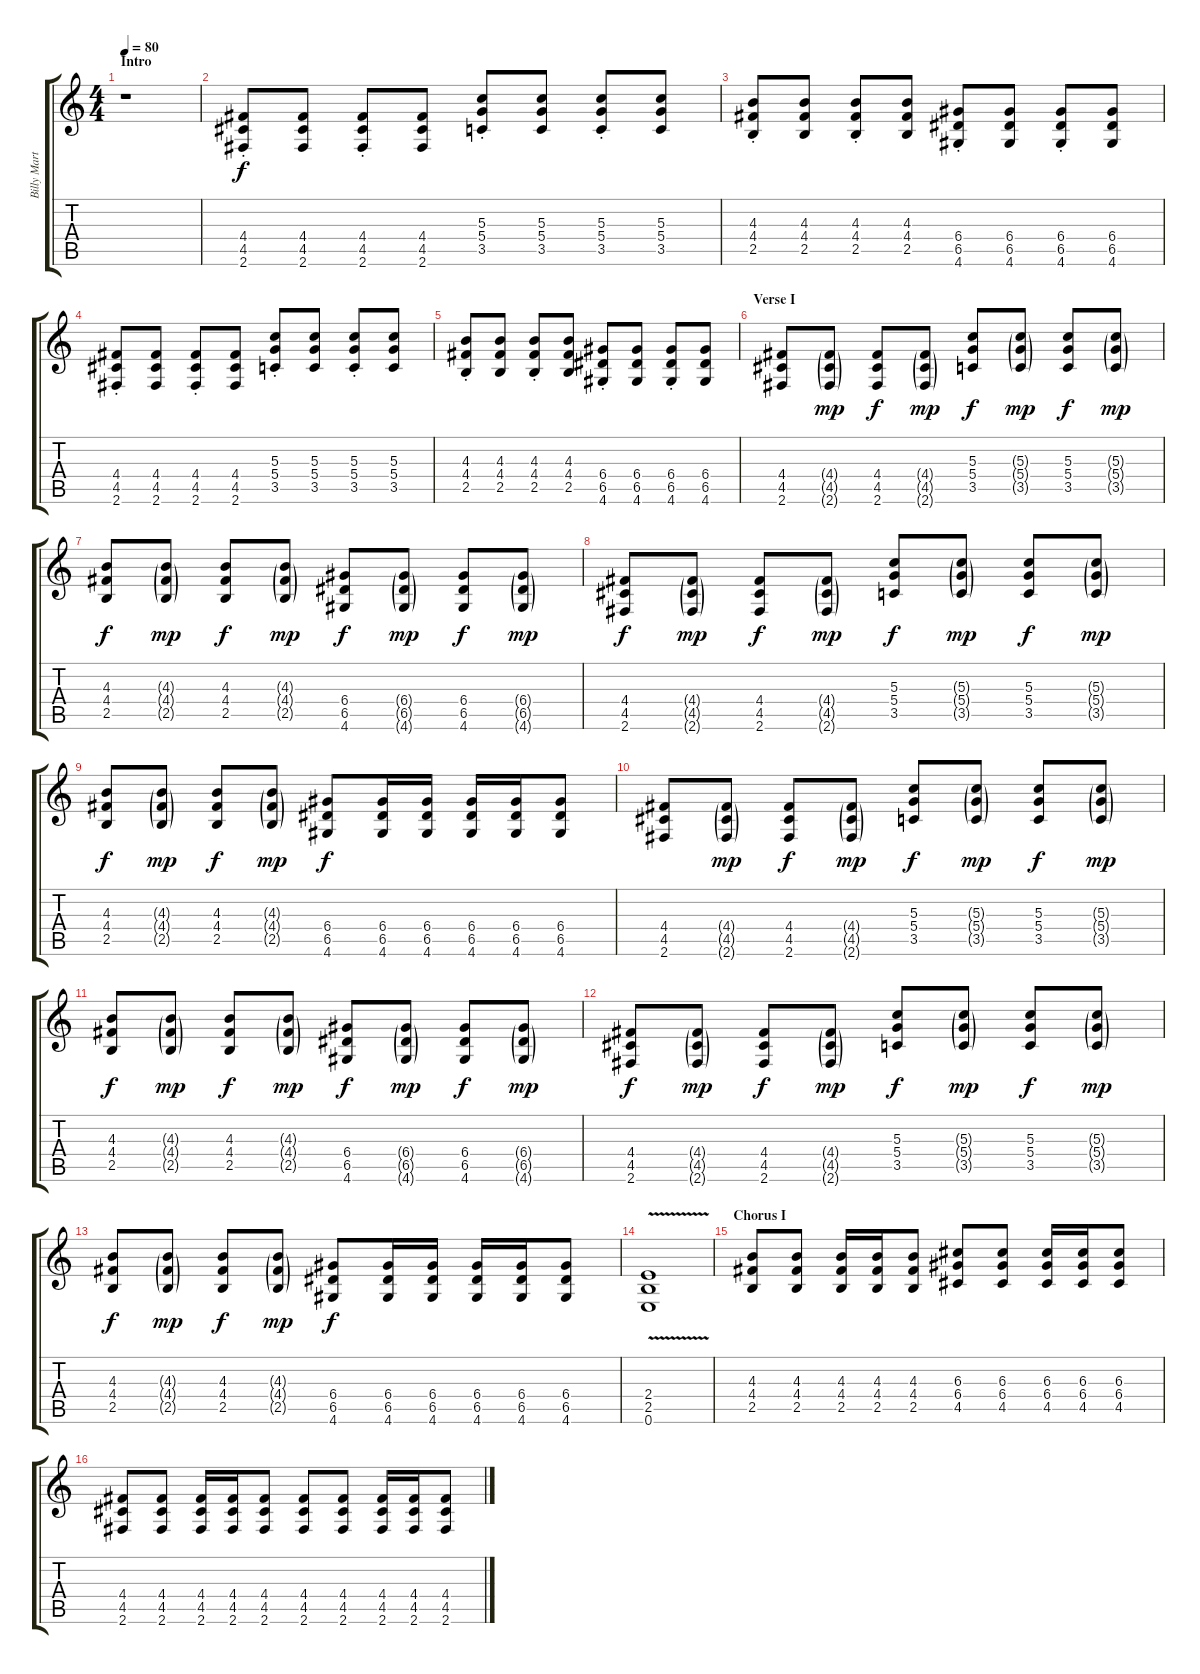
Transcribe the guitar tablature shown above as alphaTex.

\track ("Billy Martin - Lead Guitar" "Billy Mart") {instrument overdrivenguitar}
\staff {score tabs}
\tuning (E4 B3 G3 D3 A2 E2) {hide}
\ts (4 4)
\section ("" "Intro")
\tempo 80
\clef g2
\ks c
r.1{dy f instrument overdrivenguitar} |
(4.4{st} 4.5{st} 2.6{st}).8{instrument electricguitarmuted} (4.4 4.5 2.6).8 (4.4{st} 4.5{st} 2.6{st}).8 (4.4 4.5 2.6).8 (5.3{st} 5.4{st} 3.5{st}).8 (5.3 5.4 3.5).8 (5.3{st} 5.4{st} 3.5{st}).8 (5.3 5.4 3.5).8 |
(4.3{st} 4.4{st} 2.5{st}).8 (4.3 4.4 2.5).8 (4.3{st} 4.4{st} 2.5{st}).8 (4.3 4.4 2.5).8 (6.4{st} 6.5{st} 4.6{st}).8 (6.4 6.5 4.6).8 (6.4{st} 6.5{st} 4.6{st}).8 (6.4 6.5 4.6).8 |
(4.4{st} 4.5{st} 2.6{st}).8 (4.4 4.5 2.6).8 (4.4{st} 4.5{st} 2.6{st}).8 (4.4 4.5 2.6).8 (5.3{st} 5.4{st} 3.5{st}).8 (5.3 5.4 3.5).8 (5.3{st} 5.4{st} 3.5{st}).8 (5.3 5.4 3.5).8 |
(4.3{st} 4.4{st} 2.5{st}).8 (4.3 4.4 2.5).8 (4.3{st} 4.4{st} 2.5{st}).8 (4.3 4.4 2.5).8 (6.4{st} 6.5{st} 4.6{st}).8 (6.4 6.5 4.6).8 (6.4{st} 6.5{st} 4.6{st}).8 (6.4 6.5 4.6).8 |
\section ("" "Verse I")
(4.4 4.5 2.6).8{balance 14 instrument overdrivenguitar} (4.4{g} 4.5{g} 2.6{g}).8{dy mp} (4.4 4.5 2.6).8{dy f} (4.4{g} 4.5{g} 2.6{g}).8{dy mp} (5.3 5.4 3.5).8{dy f} (5.3{g} 5.4{g} 3.5{g}).8{dy mp} (5.3 5.4 3.5).8{dy f} (5.3{g} 5.4{g} 3.5{g}).8{dy mp} |
(4.3 4.4 2.5).8{dy f} (4.3{g} 4.4{g} 2.5{g}).8{dy mp} (4.3 4.4 2.5).8{dy f} (4.3{g} 4.4{g} 2.5{g}).8{dy mp} (6.4 6.5 4.6).8{dy f} (6.4{g} 6.5{g} 4.6{g}).8{dy mp} (6.4 6.5 4.6).8{dy f} (6.4{g} 6.5{g} 4.6{g}).8{dy mp} |
(4.4 4.5 2.6).8{dy f} (4.4{g} 4.5{g} 2.6{g}).8{dy mp} (4.4 4.5 2.6).8{dy f} (4.4{g} 4.5{g} 2.6{g}).8{dy mp} (5.3 5.4 3.5).8{dy f} (5.3{g} 5.4{g} 3.5{g}).8{dy mp} (5.3 5.4 3.5).8{dy f} (5.3{g} 5.4{g} 3.5{g}).8{dy mp} |
(4.3 4.4 2.5).8{dy f} (4.3{g} 4.4{g} 2.5{g}).8{dy mp} (4.3 4.4 2.5).8{dy f} (4.3{g} 4.4{g} 2.5{g}).8{dy mp} (6.4 6.5 4.6).8{dy f} (6.4 6.5 4.6).16 (6.4 6.5 4.6).16 (6.4 6.5 4.6).16 (6.4 6.5 4.6).16 (6.4 6.5 4.6).8 |
(4.4 4.5 2.6).8 (4.4{g} 4.5{g} 2.6{g}).8{dy mp} (4.4 4.5 2.6).8{dy f} (4.4{g} 4.5{g} 2.6{g}).8{dy mp} (5.3 5.4 3.5).8{dy f} (5.3{g} 5.4{g} 3.5{g}).8{dy mp} (5.3 5.4 3.5).8{dy f} (5.3{g} 5.4{g} 3.5{g}).8{dy mp} |
(4.3 4.4 2.5).8{dy f} (4.3{g} 4.4{g} 2.5{g}).8{dy mp} (4.3 4.4 2.5).8{dy f} (4.3{g} 4.4{g} 2.5{g}).8{dy mp} (6.4 6.5 4.6).8{dy f} (6.4{g} 6.5{g} 4.6{g}).8{dy mp} (6.4 6.5 4.6).8{dy f} (6.4{g} 6.5{g} 4.6{g}).8{dy mp} |
(4.4 4.5 2.6).8{dy f} (4.4{g} 4.5{g} 2.6{g}).8{dy mp} (4.4 4.5 2.6).8{dy f} (4.4{g} 4.5{g} 2.6{g}).8{dy mp} (5.3 5.4 3.5).8{dy f} (5.3{g} 5.4{g} 3.5{g}).8{dy mp} (5.3 5.4 3.5).8{dy f} (5.3{g} 5.4{g} 3.5{g}).8{dy mp} |
(4.3 4.4 2.5).8{dy f} (4.3{g} 4.4{g} 2.5{g}).8{dy mp} (4.3 4.4 2.5).8{dy f} (4.3{g} 4.4{g} 2.5{g}).8{dy mp} (6.4 6.5 4.6).8{dy f} (6.4 6.5 4.6).16 (6.4 6.5 4.6).16 (6.4 6.5 4.6).16 (6.4 6.5 4.6).16 (6.4 6.5 4.6).8 |
(2.4{v} 2.5{v} 0.6{v}).1 |
\section ("" "Chorus I")
(4.3 4.4 2.5).8 (4.3 4.4 2.5).8 (4.3 4.4 2.5).16 (4.3 4.4 2.5).16 (4.3 4.4 2.5).8 (6.3 6.4 4.5).8 (6.3 6.4 4.5).8 (6.3 6.4 4.5).16 (6.3 6.4 4.5).16 (6.3 6.4 4.5).8 |
(4.4 4.5 2.6).8 (4.4 4.5 2.6).8 (4.4 4.5 2.6).16 (4.4 4.5 2.6).16 (4.4 4.5 2.6).8 (4.4 4.5 2.6).8 (4.4 4.5 2.6).8 (4.4 4.5 2.6).16 (4.4 4.5 2.6).16 (4.4 4.5 2.6).8
